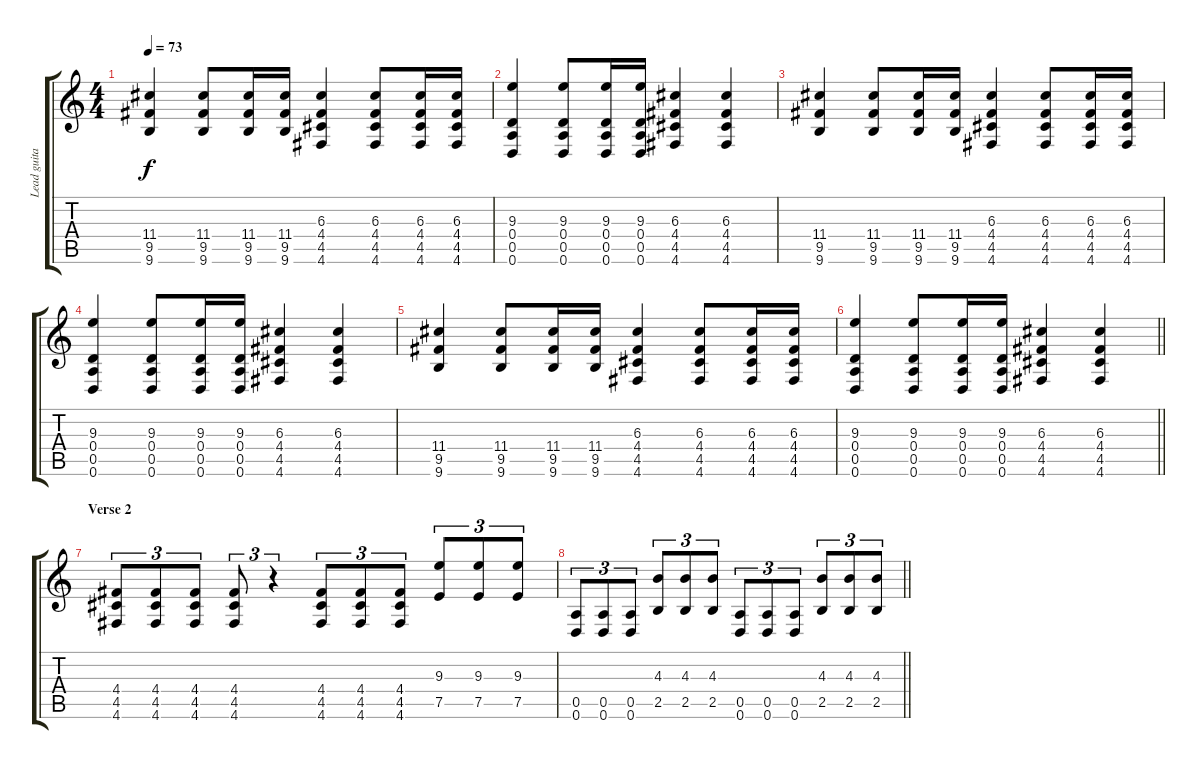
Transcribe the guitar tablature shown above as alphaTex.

\track ("Lead guitar" "Lead guita") {instrument distortionguitar}
\staff {score tabs}
\tuning (E4 B3 G3 D3 A2 D2) {hide}
\ts (4 4)
\tempo 73
\clef g2
\ks c
(11.4 9.5 9.6).4{dy f} (11.4 9.5 9.6).8 (11.4 9.5 9.6).16 (11.4 9.5 9.6).16 (6.3 4.4 4.5 4.6).4 (6.3 4.4 4.5 4.6).8 (6.3 4.4 4.5 4.6).16 (6.3 4.4 4.5 4.6).16 |
(9.3 0.4 0.5 0.6).4 (9.3 0.4 0.5 0.6).8 (9.3 0.4 0.5 0.6).16 (9.3 0.4 0.5 0.6).16 (6.3 4.4 4.5 4.6).4 (6.3 4.4 4.5 4.6).4 |
(11.4 9.5 9.6).4 (11.4 9.5 9.6).8 (11.4 9.5 9.6).16 (11.4 9.5 9.6).16 (6.3 4.4 4.5 4.6).4 (6.3 4.4 4.5 4.6).8 (6.3 4.4 4.5 4.6).16 (6.3 4.4 4.5 4.6).16 |
(9.3 0.4 0.5 0.6).4 (9.3 0.4 0.5 0.6).8 (9.3 0.4 0.5 0.6).16 (9.3 0.4 0.5 0.6).16 (6.3 4.4 4.5 4.6).4 (6.3 4.4 4.5 4.6).4 |
(11.4 9.5 9.6).4 (11.4 9.5 9.6).8 (11.4 9.5 9.6).16 (11.4 9.5 9.6).16 (6.3 4.4 4.5 4.6).4 (6.3 4.4 4.5 4.6).8 (6.3 4.4 4.5 4.6).16 (6.3 4.4 4.5 4.6).16 |
\barLineRight lightlight
(9.3 0.4 0.5 0.6).4 (9.3 0.4 0.5 0.6).8 (9.3 0.4 0.5 0.6).16 (9.3 0.4 0.5 0.6).16 (6.3 4.4 4.5 4.6).4 (6.3 4.4 4.5 4.6).4 |
\section ("" "Verse 2")
(4.4 4.5 4.6).8{tu (3 2)} (4.4 4.5 4.6).8{tu (3 2)} (4.4 4.5 4.6).8{tu (3 2)} (4.4 4.5 4.6).8{tu (3 2)} r.4{tu (3 2)} (4.4 4.5 4.6).8{tu (3 2)} (4.4 4.5 4.6).8{tu (3 2)} (4.4 4.5 4.6).8{tu (3 2)} (9.3 7.5).8{tu (3 2)} (9.3 7.5).8{tu (3 2)} (9.3 7.5).8{tu (3 2)} |
\barLineRight lightlight
(0.5 0.6).8{tu (3 2)} (0.5 0.6).8{tu (3 2)} (0.5 0.6).8{tu (3 2)} (4.3 2.5).8{tu (3 2)} (4.3 2.5).8{tu (3 2)} (4.3 2.5).8{tu (3 2)} (0.5 0.6).8{tu (3 2)} (0.5 0.6).8{tu (3 2)} (0.5 0.6).8{tu (3 2)} (4.3 2.5).8{tu (3 2)} (4.3 2.5).8{tu (3 2)} (4.3 2.5).8{tu (3 2)}
